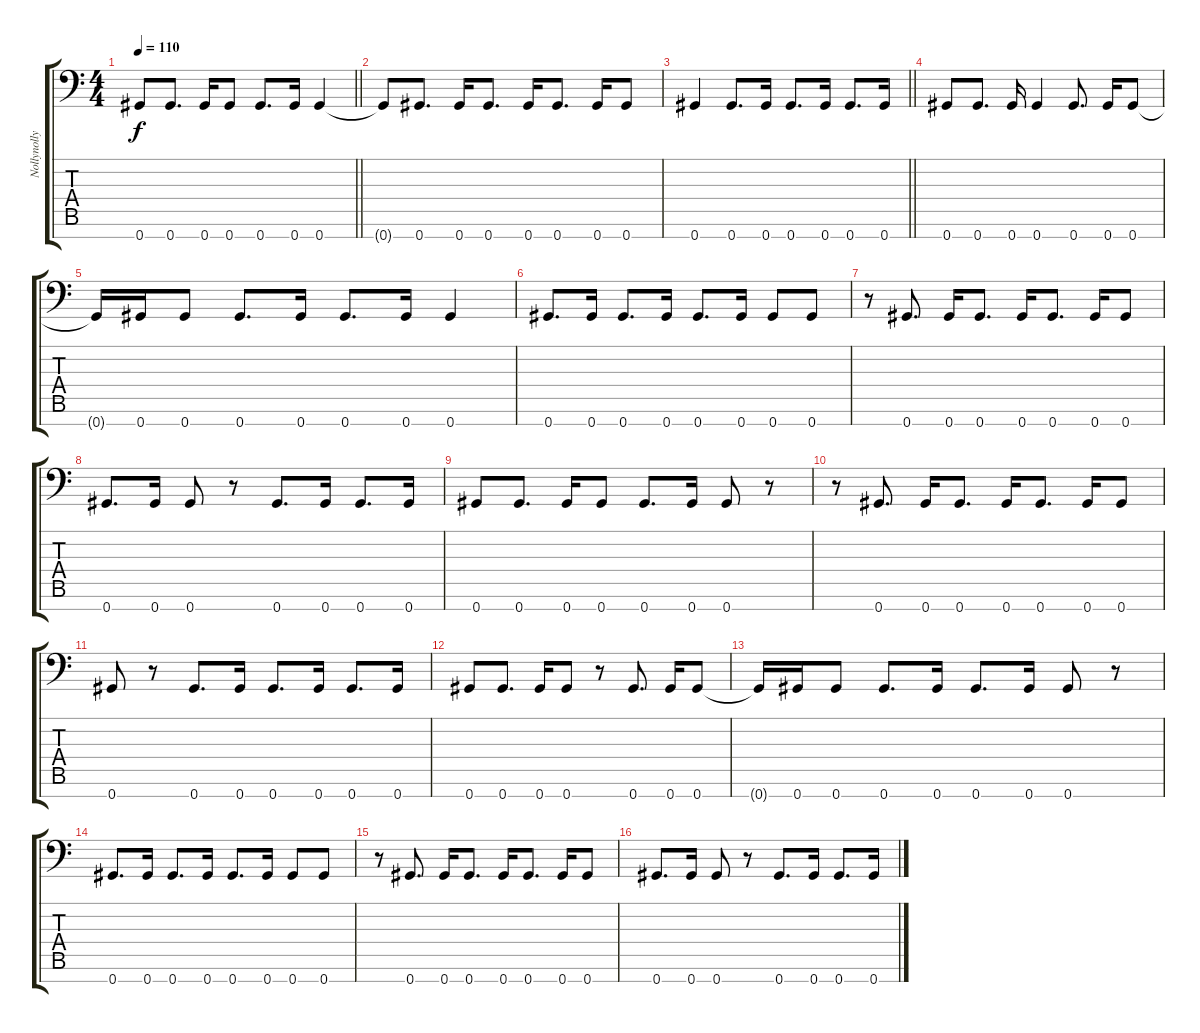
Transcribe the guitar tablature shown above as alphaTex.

\track ("Nollynollynollynollynollynollynolly." "Nollynolly") {instrument electricbasspick}
\staff {score tabs}
\tuning (Eb4 Bb3 Gb3 Db3 Ab2 Eb2 Ab1) {hide}
\ts (4 4)
\tempo 110
\clef f4
\barLineRight lightlight
\ks c
0.7.8{dy f} 0.7.8{d} 0.7.16 0.7.8 0.7.8{d} 0.7.16 0.7.4 |
0.7{t}.8 0.7.8{d} 0.7.16 0.7.8{d} 0.7.16 0.7.8{d} 0.7.16 0.7.8 |
\barLineRight lightlight
0.7.4 0.7.8{d} 0.7.16 0.7.8{d} 0.7.16 0.7.8{d} 0.7.16 |
0.7.8 0.7.8{d} 0.7.16 0.7.4 0.7.8{d} 0.7.16 0.7.8 |
0.7{t}.16 0.7.16 0.7.8 0.7.8{d} 0.7.16 0.7.8{d} 0.7.16 0.7.4 |
0.7.8{d} 0.7.16 0.7.8{d} 0.7.16 0.7.8{d} 0.7.16 0.7.8 0.7.8 |
r.8 0.7.8{d} 0.7.16 0.7.8{d} 0.7.16 0.7.8{d} 0.7.16 0.7.8 |
0.7.8{d} 0.7.16 0.7.8 r.8 0.7.8{d} 0.7.16 0.7.8{d} 0.7.16 |
0.7.8 0.7.8{d} 0.7.16 0.7.8 0.7.8{d} 0.7.16 0.7.8 r.8 |
r.8 0.7.8{d} 0.7.16 0.7.8{d} 0.7.16 0.7.8{d} 0.7.16 0.7.8 |
0.7.8 r.8 0.7.8{d} 0.7.16 0.7.8{d} 0.7.16 0.7.8{d} 0.7.16 |
0.7.8 0.7.8{d} 0.7.16 0.7.8 r.8 0.7.8{d} 0.7.16 0.7.8 |
0.7{t}.16 0.7.16 0.7.8 0.7.8{d} 0.7.16 0.7.8{d} 0.7.16 0.7.8 r.8 |
0.7.8{d} 0.7.16 0.7.8{d} 0.7.16 0.7.8{d} 0.7.16 0.7.8 0.7.8 |
r.8 0.7.8{d} 0.7.16 0.7.8{d} 0.7.16 0.7.8{d} 0.7.16 0.7.8 |
0.7.8{d} 0.7.16 0.7.8 r.8 0.7.8{d} 0.7.16 0.7.8{d} 0.7.16
